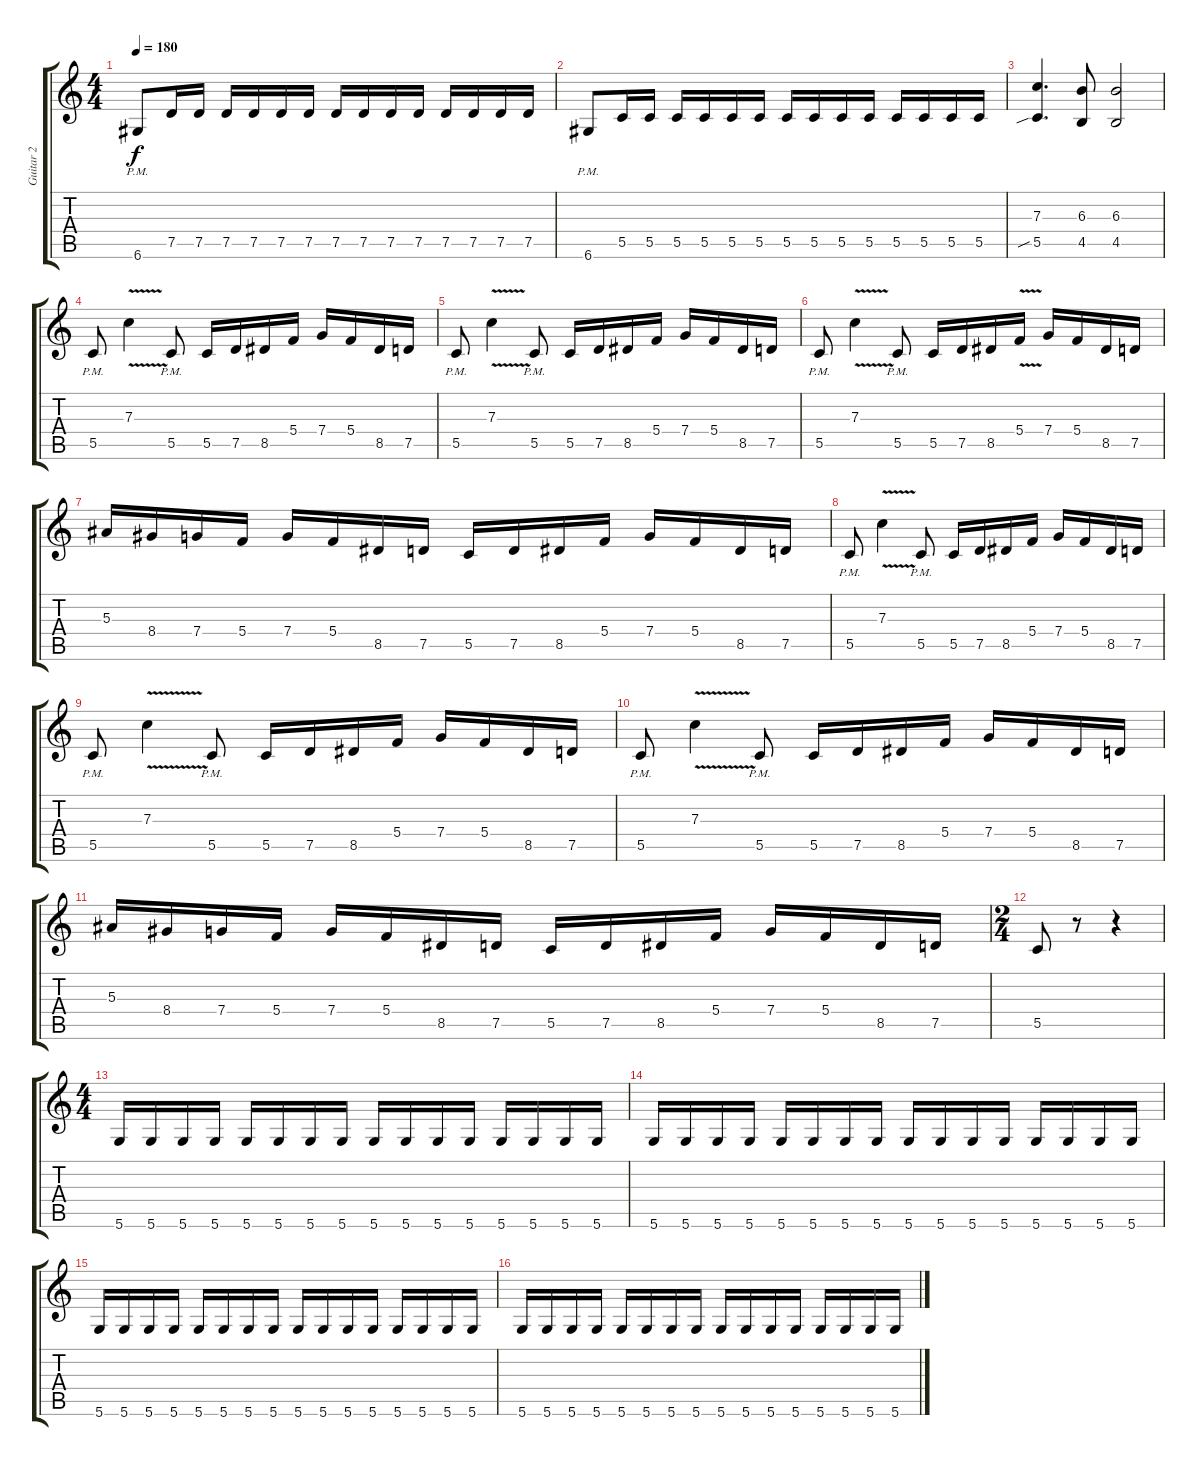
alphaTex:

\track ("Guitar 2" "Guitar 2") {instrument distortionguitar}
\staff {score tabs}
\tuning (D4 A3 F3 C3 G2 D2) {hide}
\ts (4 4)
\tempo 180
\clef g2
\ks c
6.6{pm}.8{dy f} 7.5.16 7.5.16 7.5.16 7.5.16 7.5.16 7.5.16 7.5.16 7.5.16 7.5.16 7.5.16 7.5.16 7.5.16 7.5.16 7.5.16 |
6.6{pm}.8 5.5.16 5.5.16 5.5.16 5.5.16 5.5.16 5.5.16 5.5.16 5.5.16 5.5.16 5.5.16 5.5.16 5.5.16 5.5.16 5.5.16 |
(7.3 5.5{sib}).4{d} (6.3 4.5).8 (6.3 4.5).2 |
5.5{pm}.8 7.3{v}.4 5.5{pm}.8 5.5.16 7.5.16 8.5.16 5.4.16 7.4.16 5.4.16 8.5.16 7.5.16 |
5.5{pm}.8 7.3{v}.4 5.5{pm}.8 5.5.16 7.5.16 8.5.16 5.4.16 7.4.16 5.4.16 8.5.16 7.5.16 |
5.5{pm}.8 7.3{v}.4 5.5{pm}.8 5.5.16 7.5.16 8.5.16 5.4{v}.16 7.4.16 5.4.16 8.5.16 7.5.16 |
5.3.16 8.4.16 7.4.16 5.4.16 7.4.16 5.4.16 8.5.16 7.5.16 5.5.16 7.5.16 8.5.16 5.4.16 7.4.16 5.4.16 8.5.16 7.5.16 |
5.5{pm}.8 7.3{v}.4 5.5{pm}.8 5.5.16 7.5.16 8.5.16 5.4.16 7.4.16 5.4.16 8.5.16 7.5.16 |
5.5{pm}.8 7.3{v}.4 5.5{pm}.8 5.5.16 7.5.16 8.5.16 5.4.16 7.4.16 5.4.16 8.5.16 7.5.16 |
5.5{pm}.8 7.3{v}.4 5.5{pm}.8 5.5.16 7.5.16 8.5.16 5.4.16 7.4.16 5.4.16 8.5.16 7.5.16 |
5.3.16 8.4.16 7.4.16 5.4.16 7.4.16 5.4.16 8.5.16 7.5.16 5.5.16 7.5.16 8.5.16 5.4.16 7.4.16 5.4.16 8.5.16 7.5.16 |
\ts (2 4)
5.5.8 r.8 r.4 |
\ts (4 4)
5.6.16 5.6.16 5.6.16 5.6.16 5.6.16 5.6.16 5.6.16 5.6.16 5.6.16 5.6.16 5.6.16 5.6.16 5.6.16 5.6.16 5.6.16 5.6.16 |
5.6.16 5.6.16 5.6.16 5.6.16 5.6.16 5.6.16 5.6.16 5.6.16 5.6.16 5.6.16 5.6.16 5.6.16 5.6.16 5.6.16 5.6.16 5.6.16 |
5.6.16 5.6.16 5.6.16 5.6.16 5.6.16 5.6.16 5.6.16 5.6.16 5.6.16 5.6.16 5.6.16 5.6.16 5.6.16 5.6.16 5.6.16 5.6.16 |
5.6.16 5.6.16 5.6.16 5.6.16 5.6.16 5.6.16 5.6.16 5.6.16 5.6.16 5.6.16 5.6.16 5.6.16 5.6.16 5.6.16 5.6.16 5.6.16
